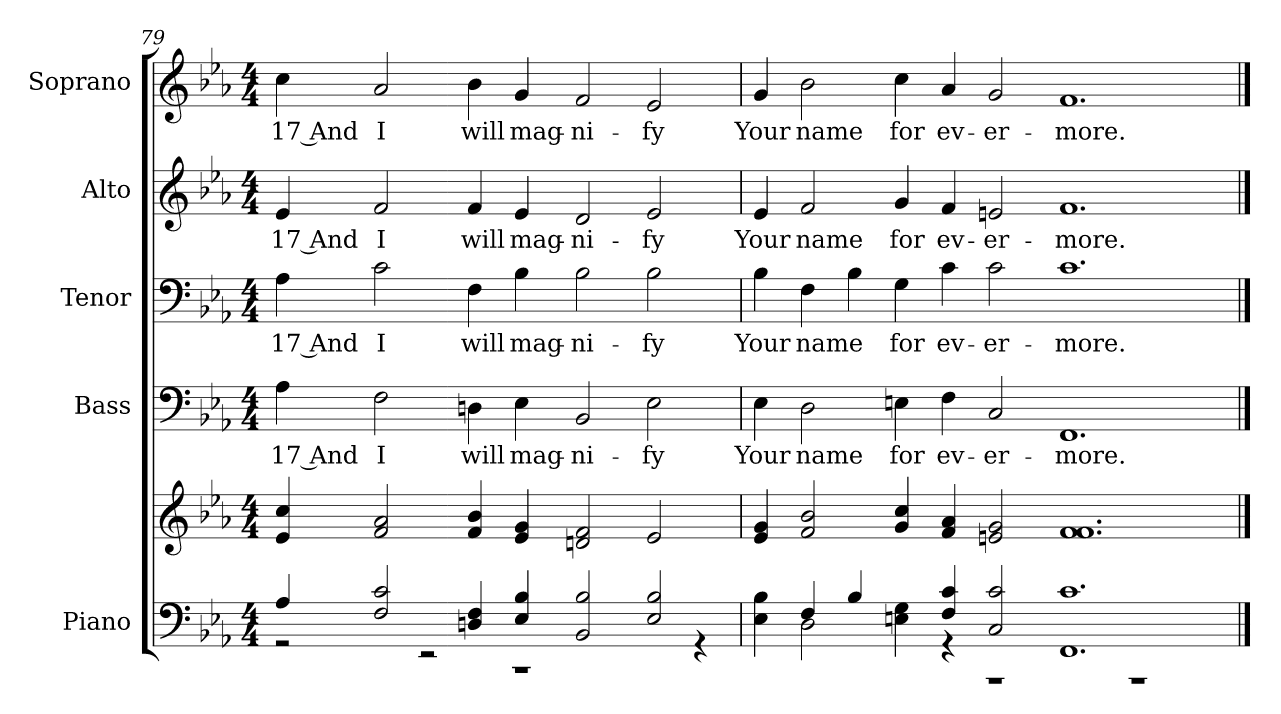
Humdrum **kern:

**kern	**kern	**kern	**text	**kern	**text	**kern	**text	**kern	**text
*part5	*part5	*part4	*part4	*part3	*part3	*part2	*part2	*part1	*part1
*staff6	*staff5	*staff4	*staff4	*staff3	*staff3	*staff2	*staff2	*staff1	*staff1
*I"Piano	*	*I"Bass	*	*I"Tenor	*	*I"Alto	*	*I"Soprano	*
*I'Pno.	*	*I'B.	*	*I'T.	*	*I'A.	*	*I'S.	*
*clefF4	*clefG2	*clefF4	*	*clefF4	*	*clefG2	*	*clefG2	*
*k[b-e-a-]	*k[b-e-a-]	*k[b-e-a-]	*	*k[b-e-a-]	*	*k[b-e-a-]	*	*k[b-e-a-]	*
*E-:	*E-:	*E-:	*	*E-:	*	*E-:	*	*E-:	*
*M4/4	*M4/4	*M4/4	*	*M4/4	*	*M4/4	*	*M4/4	*
=79	=79	=79	=79	=79	=79	=79	=79	=79	=79
*^	*	*	*	*	*	*	*	*	*
!	!	!	!	!LO:LY:b:color=#000000	!	!	!	!	!	!
!	!	!	!	!	!	!LO:LY:b:color=#000000	!	!	!	!
!	!	!	!	!	!	!	!	!LO:LY:b:color=#000000	!	!
!	!	!	!	!	!	!	!	!	!	!LO:LY:b:color=#000000
4A-i/	2r	4e-i/ 4cci	4A-i\	17 And	4A-i\	17 And	4e-i/	17 And	4cci\	17 And
!	!	!	!	!LO:LY:b:color=#000000	!	!	!	!	!	!
!	!	!	!	!	!	!LO:LY:b:color=#000000	!	!	!	!
!	!	!	!	!	!	!	!	!LO:LY:b:color=#000000	!	!
!	!	!	!	!	!	!	!	!	!	!LO:LY:b:color=#000000
2Fi/ 2ci	.	2fi/ 2a-i	2Fi\	I	2ci\	I	2fi/	I	2a-i/	I
.	2r	.	.	.	.	.	.	.	.	.
!	!	!	!	!LO:LY:b:color=#000000	!	!	!	!	!	!
!	!	!	!	!	!	!LO:LY:b:color=#000000	!	!	!	!
!	!	!	!	!	!	!	!	!LO:LY:b:color=#000000	!	!
!	!	!	!	!	!	!	!	!	!	!LO:LY:b:color=#000000
4Dni/ 4Fi	.	4fi/ 4b-i	4Dni\	will	4Fi\	will	4fi/	will	4b-i\	will
!	!	!	!	!LO:LY:b:color=#000000	!	!	!	!	!	!
!	!	!	!	!	!	!LO:LY:b:color=#000000	!	!	!	!
!	!	!	!	!	!	!	!	!LO:LY:b:color=#000000	!	!
!	!	!	!	!	!	!	!	!	!	!LO:LY:b:color=#000000
4E-i/ 4B-i	1r	4e-i/ 4gi	4E-i\	mag-	4B-i\	mag-	4e-i/	mag-	4gi/	mag-
!	!	!	!	!LO:LY:b:color=#000000	!	!	!	!	!	!
!	!	!	!	!	!	!LO:LY:b:color=#000000	!	!	!	!
!	!	!	!	!	!	!	!	!LO:LY:b:color=#000000	!	!
!	!	!	!	!	!	!	!	!	!	!LO:LY:b:color=#000000
2BB-i/ 2B-i	.	2dni/ 2fi	2BB-i/	-ni-	2B-i\	-ni-	2di/	-ni-	2fi/	-ni-
!	!	!	!	!LO:LY:b:color=#000000	!	!	!	!	!	!
!	!	!	!	!	!	!LO:LY:b:color=#000000	!	!	!	!
!	!	!	!	!	!	!	!	!LO:LY:b:color=#000000	!	!
!	!	!	!	!	!	!	!	!	!	!LO:LY:b:color=#000000
2E-i/ 2B-i	.	2e-i/	2E-i\	-fy	2B-i\	-fy	2e-i/	-fy	2e-i/	-fy
.	4r	.	.	.	.	.	.	.	.	.
=80	=80	=80	=80	=80	=80	=80	=80	=80	=80	=80
!	!	!	!	!LO:LY:b:color=#000000	!	!	!	!	!	!
!	!	!	!	!	!	!LO:LY:b:color=#000000	!	!	!	!
!	!	!	!	!	!	!	!	!LO:LY:b:color=#000000	!	!
!	!	!	!	!	!	!	!	!	!	!LO:LY:b:color=#000000
4E-i\ 4B-i	4ryy	4e-i/ 4gi	4E-i\	Your	4B-i\	Your	4e-i/	Your	4gi/	Your
!	!	!	!	!LO:LY:b:color=#000000	!	!	!	!	!	!
!	!	!	!	!	!	!LO:LY:b:color=#000000	!	!	!	!
!	!	!	!	!	!	!	!	!LO:LY:b:color=#000000	!	!
!	!	!	!	!	!	!	!	!	!	!LO:LY:b:color=#000000
4Fi/	2Di\	2fi/ 2b-i	2Di\	name	4Fi\	name	2fi/	name	2b-i\	name
4B-i/	.	.	.	.	4B-i\	.	.	.	.	.
!	!	!	!	!LO:LY:b:color=#000000	!	!	!	!	!	!
!	!	!	!	!	!	!LO:LY:b:color=#000000	!	!	!	!
!	!	!	!	!	!	!	!	!LO:LY:b:color=#000000	!	!
!	!	!	!	!	!	!	!	!	!	!LO:LY:b:color=#000000
4Eni\ 4Gi	4ryy	4gi/ 4cci	4Eni\	for	4Gi\	for	4gi/	for	4cci\	for
!	!	!	!	!LO:LY:b:color=#000000	!	!	!	!	!	!
!	!	!	!	!	!	!LO:LY:b:color=#000000	!	!	!	!
!	!	!	!	!	!	!	!	!LO:LY:b:color=#000000	!	!
!	!	!	!	!	!	!	!	!	!	!LO:LY:b:color=#000000
4Fi/ 4ci	4r	4fi/ 4a-i	4Fi\	ev-	4ci\	ev-	4fi/	ev-	4a-i/	ev-
!	!	!	!	!LO:LY:b:color=#000000	!	!	!	!	!	!
!	!	!	!	!	!	!LO:LY:b:color=#000000	!	!	!	!
!	!	!	!	!	!	!	!	!LO:LY:b:color=#000000	!	!
!	!	!	!	!	!	!	!	!	!	!LO:LY:b:color=#000000
2Ci/ 2ci	1r	2eni/ 2gi	2Ci/	-er-	2ci\	-er-	2eni/	-er-	2gi/	-er-
!	!	!	!	!LO:LY:b:color=#000000	!	!	!	!	!	!
!	!	!	!	!	!	!LO:LY:b:color=#000000	!	!	!	!
!	!	!	!	!	!	!	!	!LO:LY:b:color=#000000	!	!
!	!	!	!	!	!	!	!	!	!	!LO:LY:b:color=#000000
1.FFi 1.ci	.	1.fi 1.fi	1.FFi	-more.	1.ci	-more.	1.fi	-more.	1.fi	-more.
.	1r	.	.	.	.	.	.	.	.	.
*v	*v	*	*	*	*	*	*	*	*	*
==	==	==	==	==	==	==	==	==	==
*-	*-	*-	*-	*-	*-	*-	*-	*-	*-
